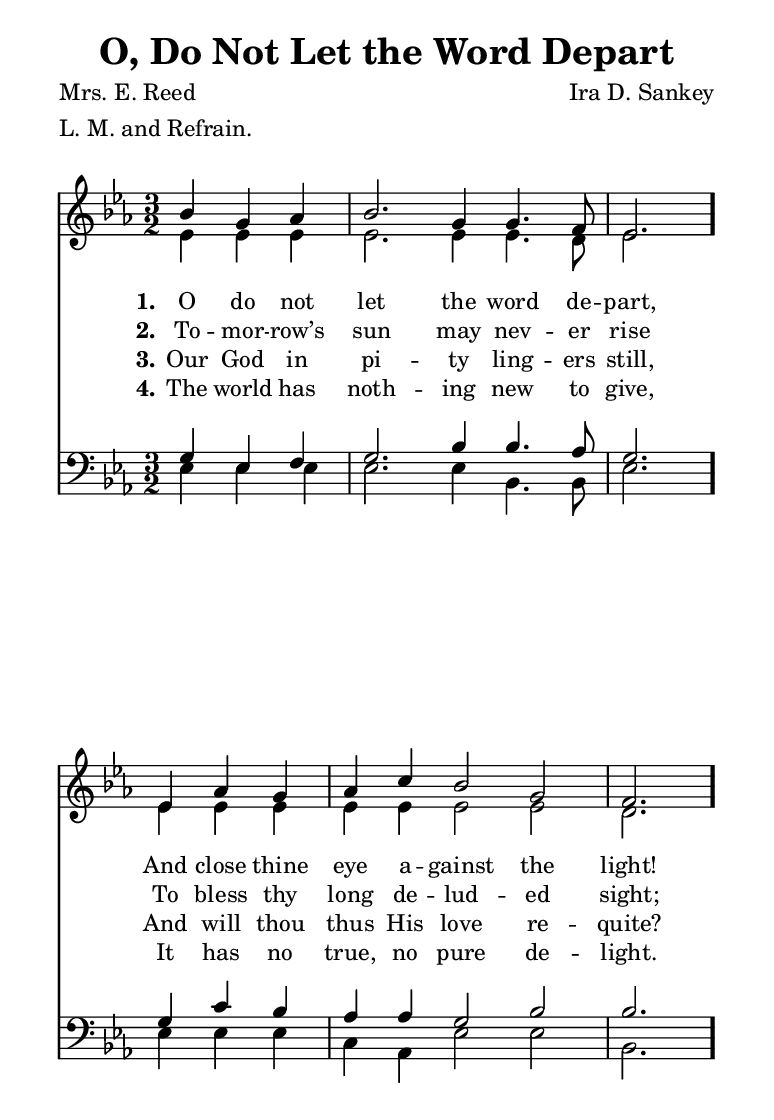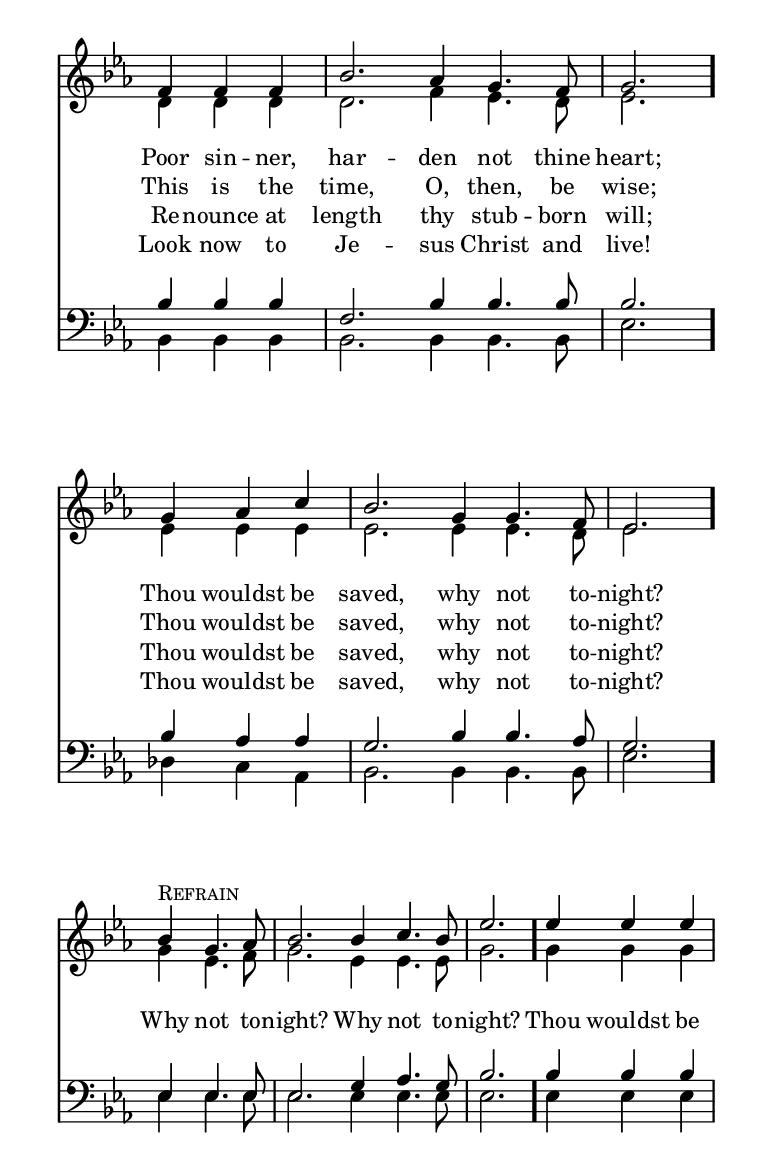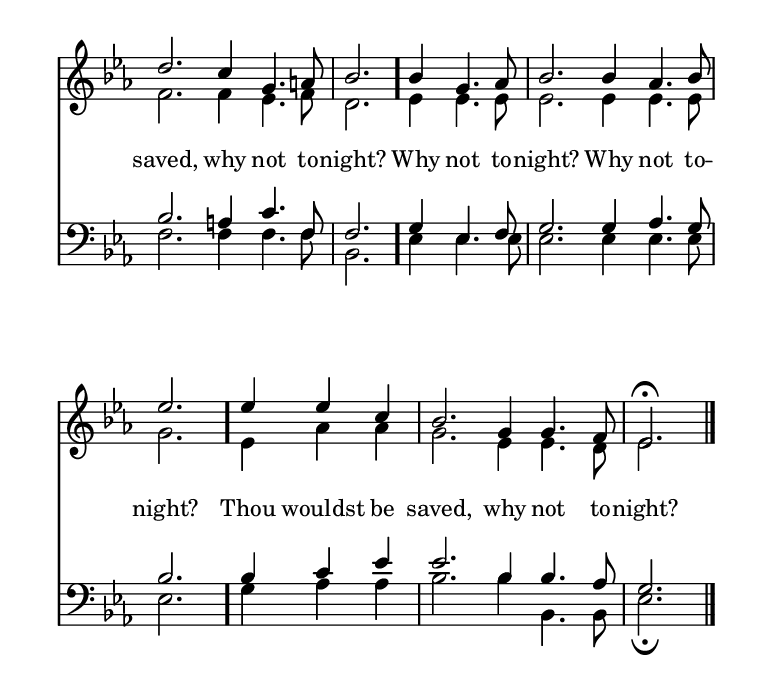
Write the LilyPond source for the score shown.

\include "common/global.ily"
\paper {
  \include "common/paper.ily"
  %ragged-bottom = ##t
  %ragged-last-bottom = ##t
  %systems-per-page = ##f
  %page-count = ##f
}

\header{
  hymnnumber = "107"
  title = "O, Do Not Let the Word Depart"
  tunename = ""
  meter = "L. M. and Refrain."
  poet = "Mrs. E. Reed"
  composer = "Ira D. Sankey"
  %copyright = ""
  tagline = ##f
}

% for fermata in MIDI
ta = { \tempo 2=80 }
tb = { \tempo 2=40 }

patternA = { c4 c4 c4 | c2. c4 c4. c8 | c2. }
patternB = { c4 c4 c4 | c4 c4 c2 c2 | c2. }
patternC = { c4 c4. c8 | c2. }

global = {
  \include "common/overrides.ily"
  \override Staff.TimeSignature.style = #'()
  \time 3/2
  \override Score.MetronomeMark.transparent = ##t % hide all fermata changes too
  \ta
  \key ees \major
  \partial 2.
  \autoBeamOff
}

notesSoprano = {
\global
\relative c'' {

  \changePitch \patternA { bes g aes | bes g g f | ees }
  \changePitch \patternB { ees aes g | aes c bes g | f }
  \changePitch \patternA { f f f | bes aes g f | g }
  \changePitch \patternA { g aes c | bes g g f | ees }

  << s^\markup { \small \caps "Refrain" }
  \changePitch \patternC { bes' g aes | bes bes c bes ees } >>
  \changePitch \patternA { ees ees ees | d c g a! | bes }
  \changePitch \patternC { bes g aes | bes bes aes bes | ees }
  \changePitch \patternA { ees ees c | bes g g f | \tb ees \fermata \ta } % XXX this tempo change is not respected

  \bar "|."

}
}

notesAlto = {
\global
\relative e' {

  \changePitch \patternA { ees ees ees | ees ees ees d | ees }
  \changePitch \patternB { ees ees ees | ees ees ees ees | d }
  \changePitch \patternA { d d d | d f ees d | ees }
  \changePitch \patternA { ees ees ees | ees ees ees d | ees }

  \changePitch \patternC { g ees f | g ees ees ees | g }
  \changePitch \patternA { g g g | f f ees f | d }
  \changePitch \patternC { ees ees ees | ees ees ees ees | g }
  \changePitch \patternA { ees aes aes | g ees ees d | ees }

}
}

notesTenor = {
\global
\relative a {

  \changePitch \patternA { g ees f | g bes bes aes | g }
  \changePitch \patternB { g c bes | aes aes g bes | bes }
  \changePitch \patternA { bes bes bes | f bes bes bes | bes }
  \changePitch \patternA { bes aes aes | g bes bes aes | g }

  \changePitch \patternC { ees ees ees | ees g aes g | bes }
  \changePitch \patternA { bes bes bes | bes a! c f, | f }
  \changePitch \patternC { g ees f | g g aes g | bes }
  \changePitch \patternA { bes c ees | ees bes bes aes | g }

}
}

notesBass = {
\global
\relative f {

  \changePitch \patternA { ees ees ees | ees ees bes bes | ees }
  \changePitch \patternB { ees ees ees | c aes ees' ees | bes }
  \changePitch \patternA { bes bes bes | bes bes bes bes | ees }
  \changePitch \patternA { des c aes | bes bes bes bes | ees }

  \changePitch \patternC { ees ees ees | ees ees ees ees | ees }
  \changePitch \patternA { ees ees ees | f f f f | bes, }
  \changePitch \patternC { ees ees ees | ees ees ees ees | ees }
  \changePitch \patternA { g aes aes | bes bes bes, bes | \tb ees \fermata \ta }

}
}

Refrain = \lyricmode {

Why not to -- night? Why not to -- night? \bar "."
Thou wouldst be saved, why not to -- night? \bar "."
Why not to -- night? Why not to -- night? \bar "."
Thou wouldst be saved, why not to -- night? \bar "."

}

wordsA = \lyricmode {
\set stanza = "1."

O do not let the word de -- part, \bar "."
And close thine eye a -- gainst the light! \bar "."
Poor sin -- ner, har -- den not thine heart; \bar "."
Thou wouldst be saved, why not to -- night? \bar "."

}

wordsB = \lyricmode {
\set stanza = "2."

To -- mor -- row’s sun may nev -- er rise
To bless thy long de -- lud -- ed sight;
This is the time, O, then, be wise;
Thou wouldst be saved, why not to -- night?

\Refrain

}

wordsC = \lyricmode {
\set stanza = "3."

Our God in pi -- ty ling -- ers still,
And will thou thus His love re -- quite?
Re -- nounce at length thy stub -- born will;
Thou wouldst be saved, why not to -- night?

}

wordsD = \lyricmode {
\set stanza = "4."

The world has noth -- ing new to give,
It has no true, no pure de -- light.
Look now to Je -- sus Christ and live!
Thou wouldst be saved, why not to -- night?

}

\score {
  \context ChoirStaff <<
    \context Staff = upper <<
      \set ChoirStaff.systemStartDelimiter = #'SystemStartBar
      \context Voice  = sopranos { \voiceOne << \notesSoprano >> }
      \context Voice  = altos { \voiceTwo << \notesAlto >> }
      \context Lyrics = one   \lyricsto sopranos \wordsA
      \context Lyrics = two   \lyricsto sopranos \wordsB
      \context Lyrics = three \lyricsto sopranos \wordsC
      \context Lyrics = four  \lyricsto sopranos \wordsD
    >>
    \context Staff = men <<
      \clef bass
      \context Voice  = tenors { \voiceOne << \notesTenor >> }
      \context Voice  = basses { \voiceTwo << \notesBass >> }
    >>
  >>
  \layout {
    \include "common/layout.ily"
  }
  \midi{
    \include "common/midi.ily"
  }
}

\version "2.18.0"  % necessary for upgrading to future LilyPond versions.

% vi:set et ts=2 sw=2 ai nocindent syntax=lilypond
